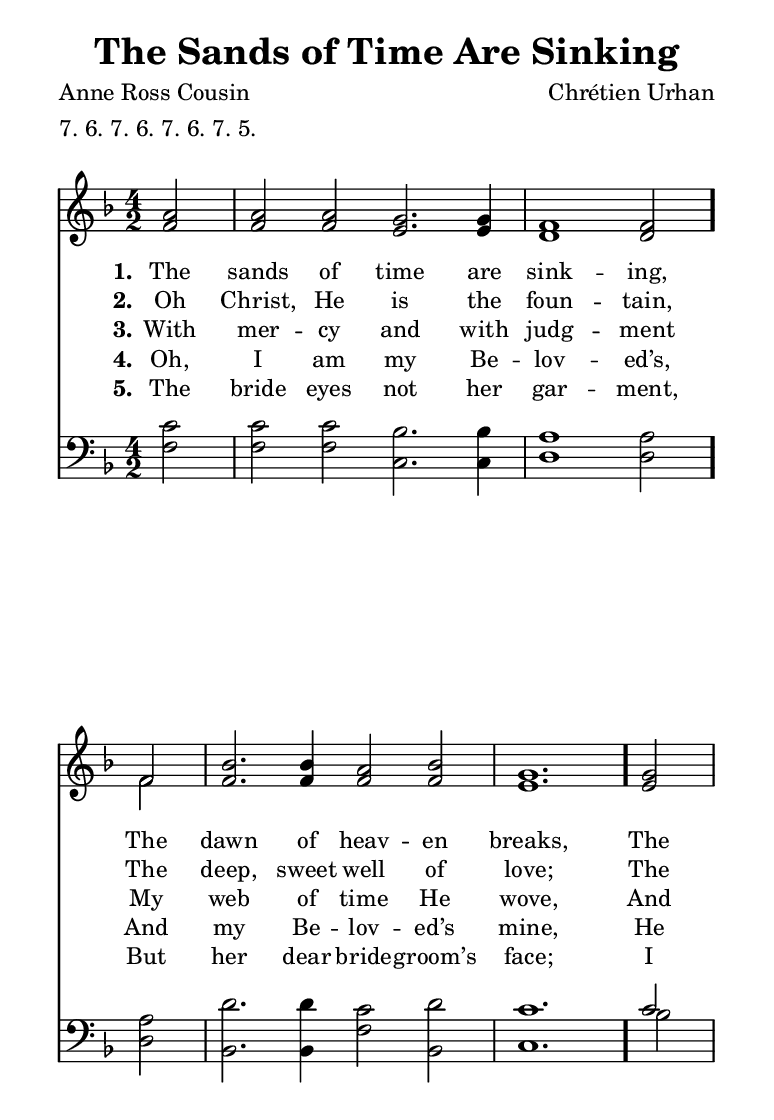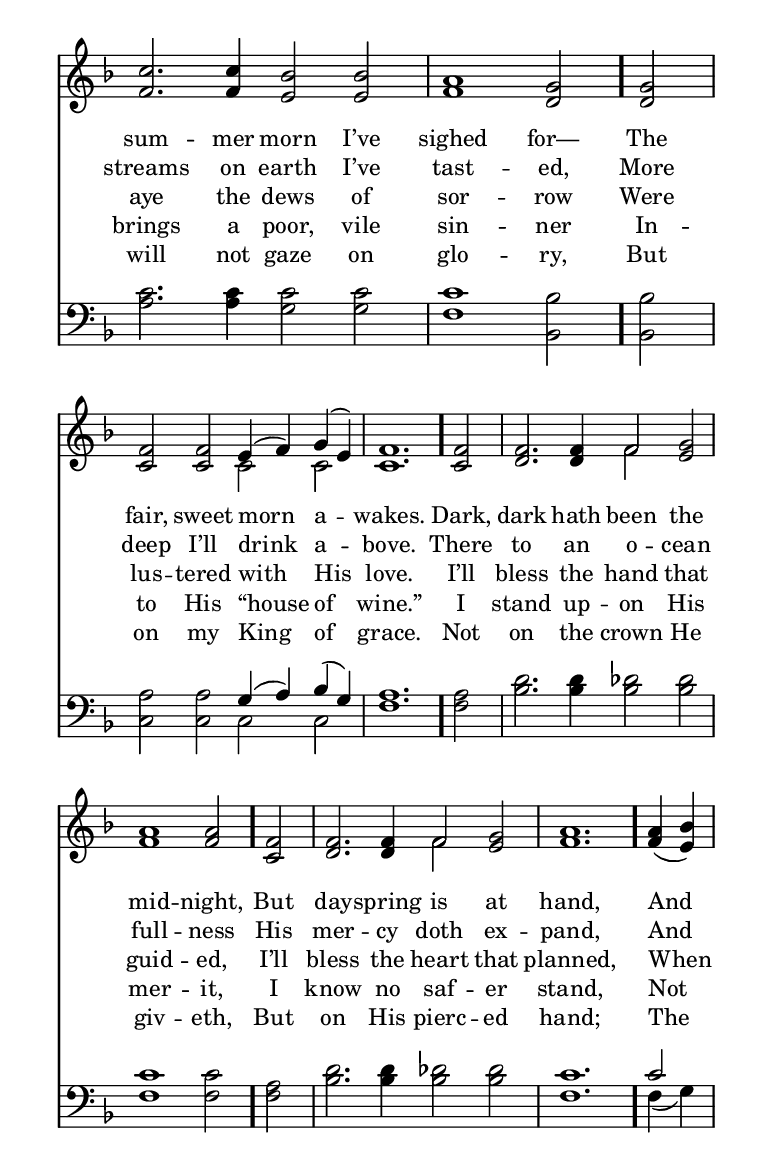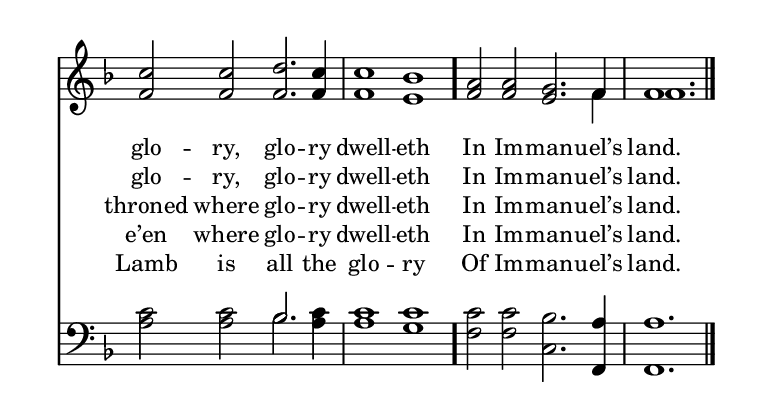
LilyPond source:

\include "common/global.ily"
\paper {
  \include "common/paper.ily"
}

\header{
  hymnnumber = "271"
  title = "The Sands of Time Are Sinking"
  tunename = "Rutherford"
  meter = "7. 6. 7. 6. 7. 6. 7. 5."
  poet = "Anne Ross Cousin" % original has "Cousins" -- see https://hymnary.org/text/the_sands_of_time_are_sinking
  composer = "Chrétien Urhan"
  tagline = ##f
}

global = {
  \include "common/overrides.ily"
  \override Staff.TimeSignature.style = #'numbered
  \time 4/2
  \override Score.MetronomeMark.transparent = ##t % hide all fermata changes too
  \tempo 2=80
  \key f \major
  \partial 2
  \autoBeamOff
}

notesSoprano = {
\global
\relative c'' {

  a2 | a a g2. g4 | f1 f2
  f2 | bes2. bes4 a2 bes | g1.
  g2 | c2. c4 bes2 bes | a1 g2
  g2 | f2 f e4( f) g( e) | f1.
  f2 | f2. f4 f2 g | a1 a2
  f2 | f2. f4 f2 g | a1.
  a4( bes) | c2 c d2. c4 | c1 bes1 |
  a2 a g2. f4 | f1.

  \bar "|."

}
}

notesAlto = {
\global
\relative e' {

  f2 | f2 f e2. e4 | d1 d2
  f2 | f2. f4 f2 f | e1.
  e2 | f2. f4 e2 e | f1 d2
  d2 | c c c c | c1.
  c2 | d2. d4 f2 e | f1 f2
  c2 | d2. d4 f2 e | f1.
  f4( e) | f2 f f2. f4 | f1 e1 |
  f2 f e2. f4 | f1.

}
}

notesTenor = {
\global
\relative a {

  c2 | c2 c bes2. bes4 | a1 a2
  a2 | d2. d4 c2 d | c1.
  c2 | c2. c4 c2 c | c1 bes2
  bes2 | a2 a g4( a) bes( g) | a1.
  a2 | d2. d4 des2 des | c1 c2
  a2 | d2. d4 des2 des | c1.
  c2 | c c bes2. c4 | c1 c |
  c2 c bes2. a4 | a1.

}
}

notesBass = {
\global
\relative f {

  f2 | f f c2. c4 | d1 d2
  d2 | bes2. bes4 f'2 bes, | c1.
  bes'2 | a2. a4 g2 g | f1 bes,2
  bes2 | c2 c c c | f1.
  f2 | bes2. bes4 bes2 bes | f1 f2
  f2 | bes2. bes4 bes2 bes | f1.
  f4( g) | a2 a bes2. a4 | a1 g |
  f2 f c2. f,4 | f1.

}
}

wordsA = \lyricmode {
\set stanza = "1."

The sands of time are sink -- ing, \bar "."
The dawn of heav -- en breaks, \bar "."
The sum -- mer morn I’ve sighed for— \bar "."
The fair, sweet morn a -- wakes. \bar "."
Dark, dark hath been the mid -- night, \bar "."
But day -- spring is at hand, \bar "."
And glo -- ry, glo -- ry dwell -- eth \bar "."
In Im -- man -- uel’s land. \bar "."

}

wordsB = \lyricmode {
\set stanza = "2."

Oh Christ, He is the foun -- tain,
The deep, sweet well of love;
The streams on earth I’ve tast -- ed,
More deep I’ll drink a -- bove.
There to an o -- cean full -- ness
His mer -- cy doth ex -- pand,
And glo -- ry, glo -- ry dwell -- eth
In Im -- man -- uel’s land.

}

wordsC = \lyricmode {
\set stanza = "3."

With mer -- cy and with judg -- ment
My web of time He wove,
And aye the dews of sor -- row
Were lus -- tered with His love.
I’ll bless the hand that guid -- ed,
I’ll bless the heart that planned,
When throned where glo -- ry dwell -- eth
In Im -- man -- uel’s land.

}

wordsD = \lyricmode {
\set stanza = "4."

Oh, I am my Be -- lov -- ed’s,
And my Be -- lov -- ed’s mine,
He brings a poor, vile sin -- ner
In -- to His “house of wine.”
I stand up -- on His mer -- it,
I know no saf -- er stand,
Not e’en where glo -- ry dwell -- eth
In Im -- man -- uel’s land.

}

wordsE = \lyricmode {
\set stanza = "5."

The bride eyes not her gar -- ment,
But her dear bride -- groom’s face;
I will not gaze on glo -- ry,
But on my King of grace.
Not on the crown He giv -- eth,
But on His pierc -- ed hand;
The Lamb is all the glo -- ry
Of Im -- man -- uel’s land.

}

\score {
  \context ChoirStaff <<
    \context Staff = upper <<
      \set Staff.autoBeaming = ##f
      \set ChoirStaff.systemStartDelimiter = #'SystemStartBar
      \set ChoirStaff.printPartCombineTexts = ##f
      \partcombine #'(2 . 11) \notesSoprano \notesAlto
      \context NullVoice = sopranos { \voiceOne << \notesSoprano >> }
      \context Lyrics = one   \lyricsto sopranos \wordsA
      \context Lyrics = two   \lyricsto sopranos \wordsB
      \context Lyrics = three \lyricsto sopranos \wordsC
      \context Lyrics = four  \lyricsto sopranos \wordsD
      \context Lyrics = five  \lyricsto sopranos \wordsE
    >>
    \context Staff = men <<
      \set Staff.autoBeaming = ##f
      \clef bass
      \set ChoirStaff.printPartCombineTexts = ##f
      \partcombine #'(2 . 11) \notesTenor \notesBass
    >>
  >>
  \layout {
    \include "common/layout.ily"
  }
  #(cond ((ly:get-option 'eog-midi-permitted) #{ \midi{
    \include "common/midi.ily"
  } #}))
}

\version "2.19.49"  % necessary for upgrading to future LilyPond versions.

% vi:set et ts=2 sw=2 ai nocindent syntax=lilypond:
